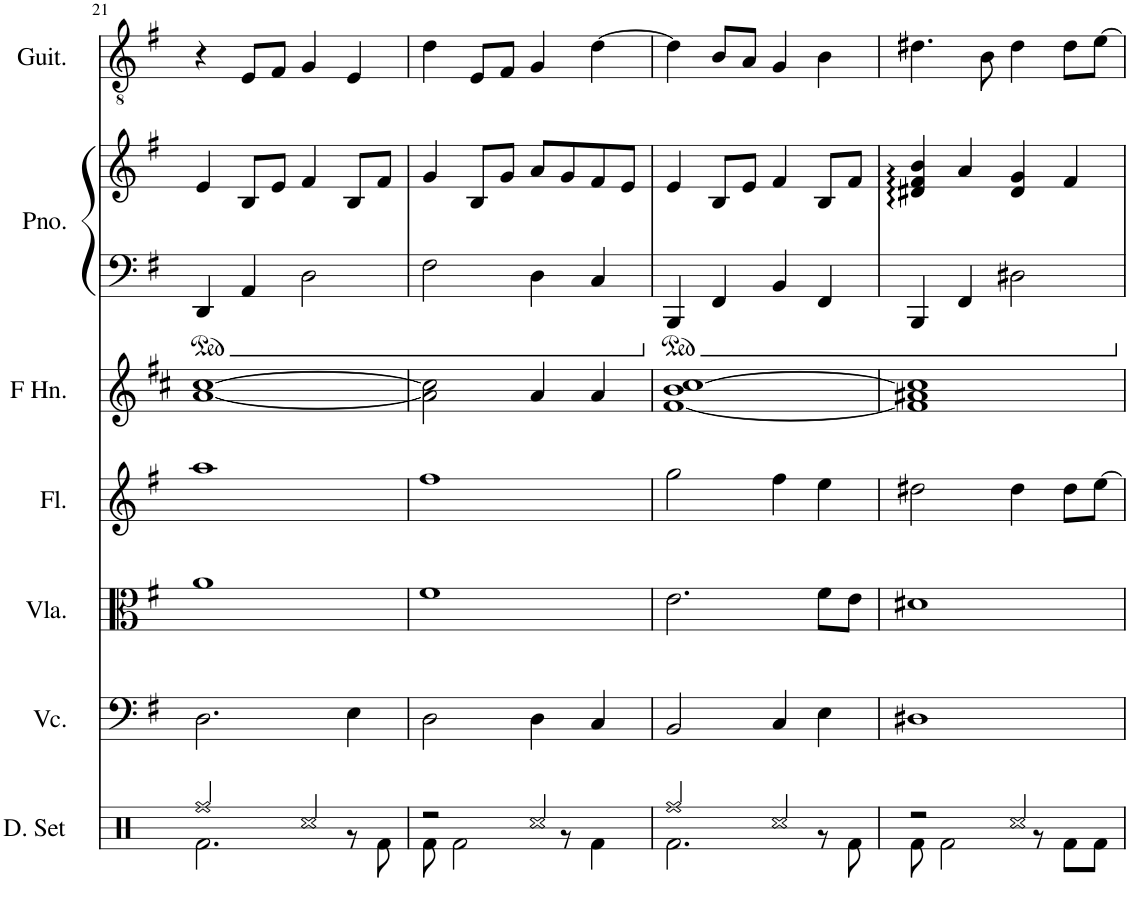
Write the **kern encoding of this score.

**kern	**kern	**kern	**kern	**kern	**kern	**kern	**kern
*part7	*part6	*part5	*part4	*part3	*part2	*part2	*part1
*staff8	*staff7	*staff6	*staff5	*staff4	*staff3	*staff2	*staff1
*I"Drumset	*I"Violoncello	*I"Viola	*I"Flute	*I"Horn in F	*I"Piano	*	*I"Acoustic Guitar
*I'D. Set	*I'Vc.	*I'Vla.	*I'Fl.	*	*I'Pno.	*	*I'Guit.
!!LO:PB:g=z
*clefX	*clefF4	*clefC3	*clefG2	*clefG2	*clefF4	*clefG2	*clefGv2
*	*	*	*	*Trd4c7	*	*	*
*k[]	*k[f#]	*k[f#]	*k[f#]	*k[f#c#]	*k[f#]	*k[f#]	*k[f#]
*M4/4	*M4/4	*M4/4	*M4/4	*M4/4	*M4/4	*M4/4	*M4/4
=21	=21	=21	=21	=21	=21	=21	=21
*^	*	*	*	*	*	*	*
2Rff/	2.Rf\	2.D\	1a	1aa	[1a [1cc#	4DD/	4e/	4r
.	.	.	.	.	.	4AA/	8B/L	8E/L
.	.	.	.	.	.	.	8e/J	8F#/J
2Rcc/	.	.	.	.	.	2D\	4f#/	4G/
.	8r	4E\	.	.	.	.	8B/L	4E/
.	8Rf\	.	.	.	.	.	8f#/J	.
=22	=22	=22	=22	=22	=22	=22	=22	=22
2r	8Rf\	2D\	1f#	1ff#	2a\] 2cc#\]	2F#\	4g/	4d\
.	2Rf\	.	.	.	.	.	.	.
.	.	.	.	.	.	.	8B/L	8E/L
.	.	.	.	.	.	.	8g/J	8F#/J
2Rcc/	.	4D\	.	.	4a/	4D\	8a/L	4G/
.	8r	.	.	.	.	.	8g/	.
.	4Rf\	4C/	.	.	4a/	4C/	8f#/	[4d\
.	.	.	.	.	.	.	8e/J	.
=23	=23	=23	=23	=23	=23	=23	=23	=23
2Rff/	2.Rf\	2BB/	2.e\	2gg\	[1f# 1b [1cc#	4BBB/	4e/	4d\]
.	.	.	.	.	.	4FF#/	8B/L	8B/L
.	.	.	.	.	.	.	8e/J	8A/J
2Rcc/	.	4C/	.	4ff#\	.	4BB/	4f#/	4G/
.	8r	4E\	8f#\L	4ee\	.	4FF#/	8B/L	4B\
.	8Rf\	.	8e\J	.	.	.	8f#/J	.
=24	=24	=24	=24	=24	=24	=24	=24	=24
2r	8Rf\	1D#X	1d#X	2dd#X\	1f#] 1a#X 1cc#]	4BBB/	4d#X/ 4f#/ 4b/	4.d#X\
.	2Rf\	.	.	.	.	.	.	.
.	.	.	.	.	.	4FF#/	4a/	.
.	.	.	.	.	.	.	.	8B\
2Rcc/	.	.	.	4dd#\	.	2D#X\	4d#/ 4g/	4d#\
.	8r	.	.	.	.	.	.	.
.	8Rf\L	.	.	8dd#\L	.	.	4f#/	8d#\L
.	8Rf\J	.	.	[8ee\J	.	.	.	[8e\J
*v	*v	*	*	*	*	*	*	*
=	=	=	=	=	=	=	=
*-	*-	*-	*-	*-	*-	*-	*-
